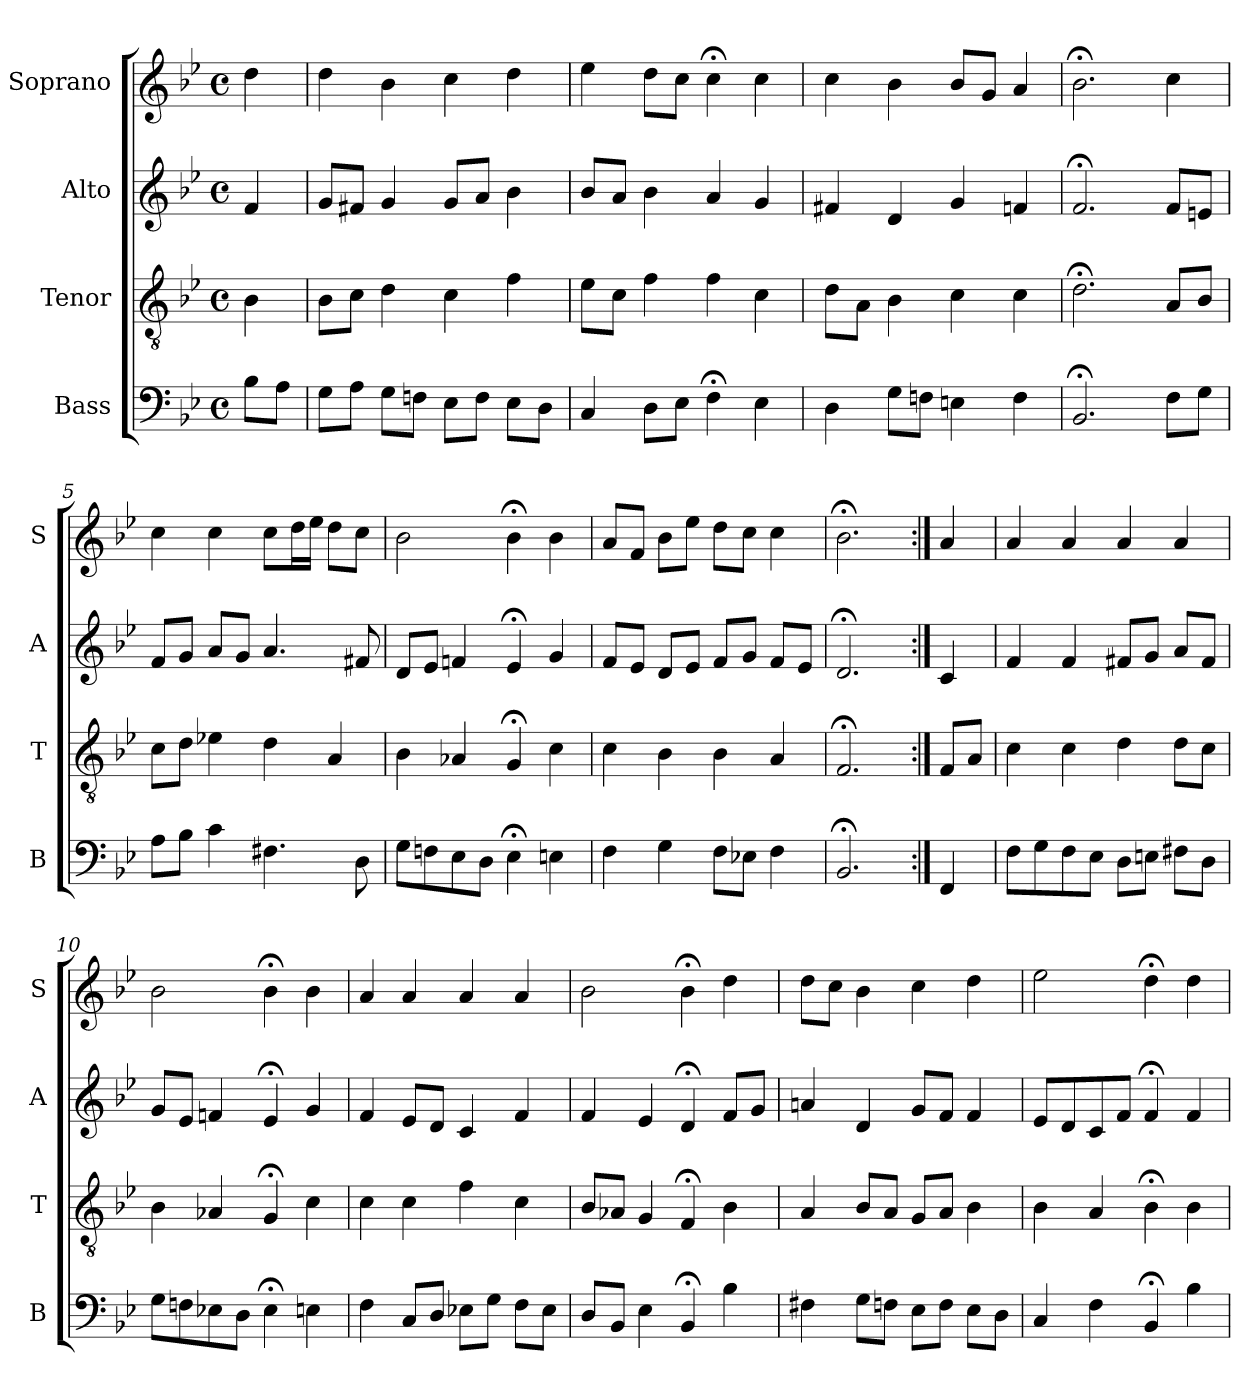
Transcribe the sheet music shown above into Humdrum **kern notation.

**kern	**kern	**kern	**kern
*part4	*part3	*part2	*part1
*staff4	*staff3	*staff2	*staff1
*I"Bass	*I"Tenor	*I"Alto	*I"Soprano
*I'B	*I'T	*I'A	*I'S
*clefF4	*clefGv2	*clefG2	*clefG2
*k[b-e-]	*k[b-e-]	*k[b-e-]	*k[b-e-]
*B-:	*B-:	*B-:	*B-:
*M4/4	*M4/4	*M4/4	*M4/4
*met(c)	*met(c)	*met(c)	*met(c)
*MM100	*MM100	*MM100	*MM100
=	=	=	=
8B-L	4B-	4f	4dd
8AJ	.	.	.
=1	=1	=1	=1
8GL	8B-L	8gL	4dd
8AJ	8cJ	8f#XJ	.
8GL	4d	4g	4b-
8FnJ	.	.	.
8E-L	4c	8gL	4cc
8FJ	.	8aJ	.
8E-L	4f	4b-	4dd
8DJ	.	.	.
=2	=2	=2	=2
4C	8e-L	8b-L	4ee-
.	8cJ	8aJ	.
8DL	4f	4b-	8ddL
8E-J	.	.	8ccJ
4F;<	4f	4a	4cc;<
4E-	4c	4g	4cc
=3	=3	=3	=3
4D	8dL	4f#X	4cc
.	8AJ	.	.
8GL	4B-	4d	4b-
8FnJ	.	.	.
4Eni	4ci	4gi	8b-iL
.	.	.	8gJ
4F	4c	4fn	4a
=4	=4	=4	=4
2.BB-;<	2.d;<	2.f;<	2.b-;<
8FL	8AL	8fL	4cc
8GJ	8B-J	8enJ	.
=5	=5	=5	=5
8AL	8cL	8fL	4cc
8B-J	8dJ	8gJ	.
4c	4e-X	8aL	4cc
.	.	8gJ	.
4.F#Xi	4di	4.ai	8cciL
.	.	.	16ddL
.	.	.	16ee-JJ
.	4A	.	8ddL
8D	.	8f#X	8ccJ
=6	=6	=6	=6
8GL	4B-	8dL	2b-
8Fn	.	8e-J	.
8E-	4A-X	4fn	.
8DJ	.	.	.
4E-;<	4G;<	4e-;<	4b-;<
4Eni	4ci	4gi	4b-i
=7	=7	=7	=7
4F	4c	8fL	8aL
.	.	8e-J	8fJ
4G	4B-	8dL	8b-L
.	.	8e-J	8ee-J
8FL	4B-	8fL	8ddL
8E-XJ	.	8gJ	8ccJ
4F	4A	8fL	4cc
.	.	8e-J	.
=8	=8	=8	=8
2.BB-;<	2.F;<	2.d;<	2.b-;<
=:|!	=:|!	=:|!	=:|!
4FF	8FL	4c	4a
.	8AJ	.	.
=9	=9	=9	=9
8FL	4c	4f	4a
8G	.	.	.
8F	4c	4f	4a
8E-J	.	.	.
8DL	4d	8f#XL	4a
8EnJ	.	8gJ	.
8F#XL	8dL	8aL	4a
8DJ	8cJ	8f#J	.
=10	=10	=10	=10
8GL	4B-	8gL	2b-
8Fn	.	8e-J	.
8E-X	4A-X	4fn	.
8DJ	.	.	.
4E-;<	4G;<	4e-;<	4b-;<
4Eni	4ci	4gi	4b-i
=11	=11	=11	=11
4F	4c	4f	4a
8CL	4c	8e-L	4a
8DJ	.	8dJ	.
8E-XL	4f	4c	4a
8GJ	.	.	.
8FL	4c	4f	4a
8E-J	.	.	.
=12	=12	=12	=12
8DL	8B-L	4f	2b-
8BB-J	8A-XJ	.	.
4E-	4G	4e-	.
4BB-;<	4F;<	4d;<	4b-;<
4B-	4B-	8fL	4dd
.	.	8gJ	.
=13	=13	=13	=13
4F#X	4A	4an	8ddL
.	.	.	8ccJ
8GL	8B-L	4d	4b-
8FnJ	8AJ	.	.
8E-L	8GL	8gL	4cc
8FJ	8AJ	8fJ	.
8E-L	4B-	4f	4dd
8DJ	.	.	.
=14	=14	=14	=14
4C	4B-	8e-L	2ee-
.	.	8d	.
4F	4A	8c	.
.	.	8fJ	.
4BB-;<	4B-;<	4f;<	4dd;<
4B-	4B-	4f	4dd
=	=	=	=
*-	*-	*-	*-
